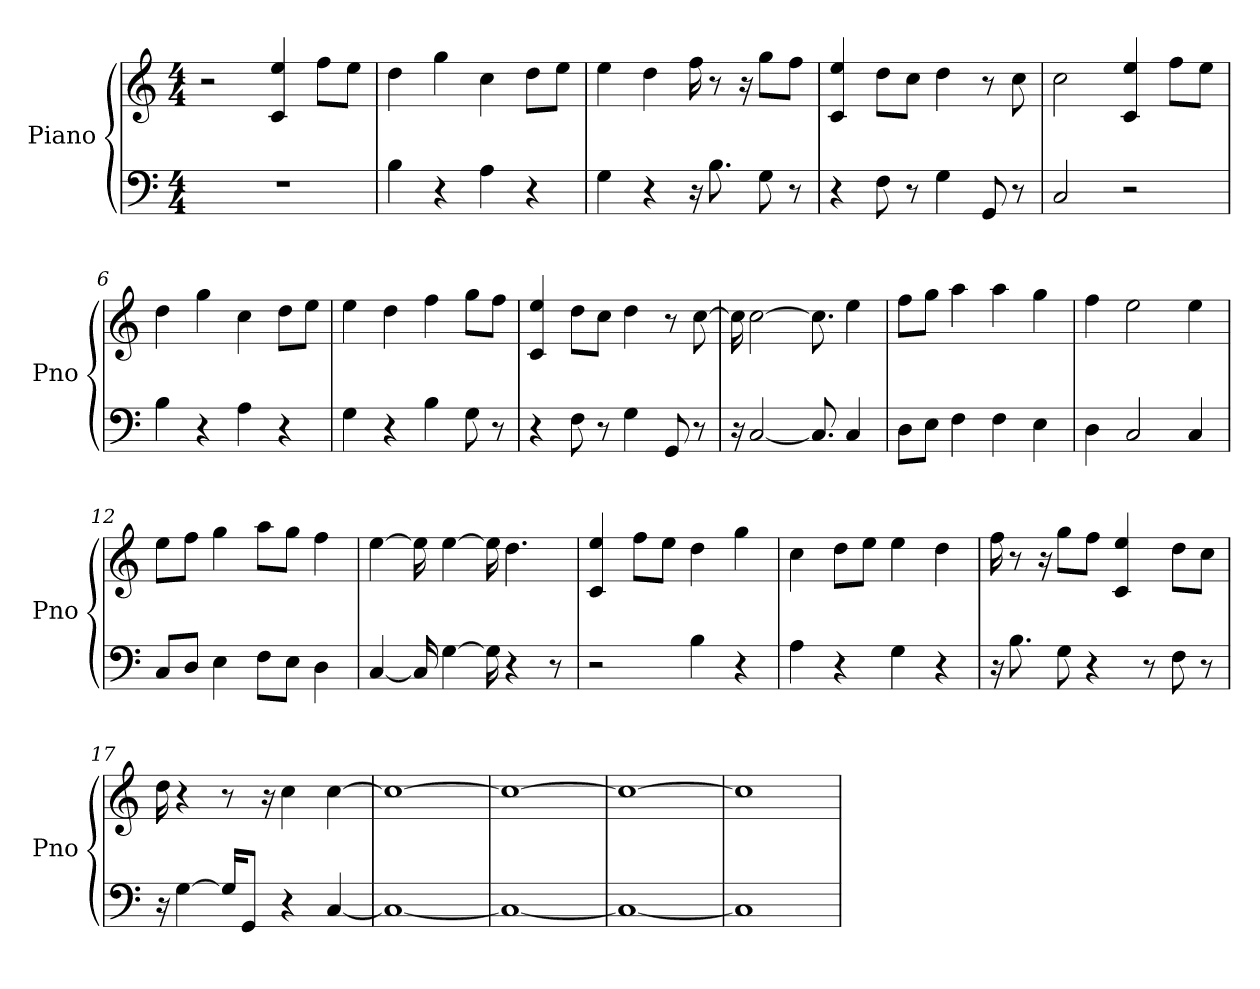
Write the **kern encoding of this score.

**kern	**kern
*part1	*part1
*staff2	*staff1
*I"Piano	*
*I'Pno	*
*clefF4	*clefG2
*k[]	*k[]
*C:	*C:
*M4/4	*M4/4
*MM125	*MM125
=1	=1
1r	2r
.	4ee 4c
.	8ff\L
.	8ee\J
=2	=2
4B	4dd
4r	4gg
4A	4cc
4r	8dd\L
.	8ee\J
=3	=3
4G	4ee
4r	4dd
16r	16ff
8.B	8r
.	16r
8G	8gg\L
8r	8ff\J
=4	=4
4r	4ee 4c
8F	8dd\L
8r	8cc\J
4G	4dd
8GG	8r
8r	8cc
=5	=5
2C	2cc
2r	4ee 4c
.	8ff\L
.	8ee\J
=6	=6
4B	4dd
4r	4gg
4A	4cc
4r	8dd\L
.	8ee\J
=7	=7
4G	4ee
4r	4dd
4B	4ff
8G	8gg\L
8r	8ff\J
=8	=8
4r	4ee 4c
8F	8dd\L
8r	8cc\J
4G	4dd
8GG	8r
8r	[8cc
=9	=9
16r	16cc]
[2C	[2cc
8.C]	8.cc]
4C	4ee
=10	=10
8D\L	8ff\L
8E\J	8gg\J
4F	4aa
4F	4aa
4E	4gg
=11	=11
4D	4ff
2C	2ee
4C	4ee
=12	=12
8C/L	8ee\L
8D/J	8ff\J
4E	4gg
8F\L	8aa\L
8E\J	8gg\J
4D	4ff
=13	=13
[4C	[4ee
16C]	16ee]
[4G	[4ee
16G]	16ee]
4r	4.dd
8r	.
=14	=14
2r	4ee 4c
.	8ff\L
.	8ee\J
4B	4dd
4r	4gg
=15	=15
4A	4cc
4r	8dd\L
.	8ee\J
4G	4ee
4r	4dd
=16	=16
16r	16ff
8.B	8r
.	16r
8G	8gg\L
4r	8ff\J
.	4ee 4c
8r	.
8F	8dd\L
8r	8cc\J
=17	=17
16r	16dd
[4G	4r
16G/KL]	8r
8GG/J	.
.	16r
4r	4cc
[4C	[4cc
=18	=18
1C_	1cc_
=19	=19
1C_	1cc_
=20	=20
1C_	1cc_
=21	=21
1C]	1cc]
=	=
*-	*-
